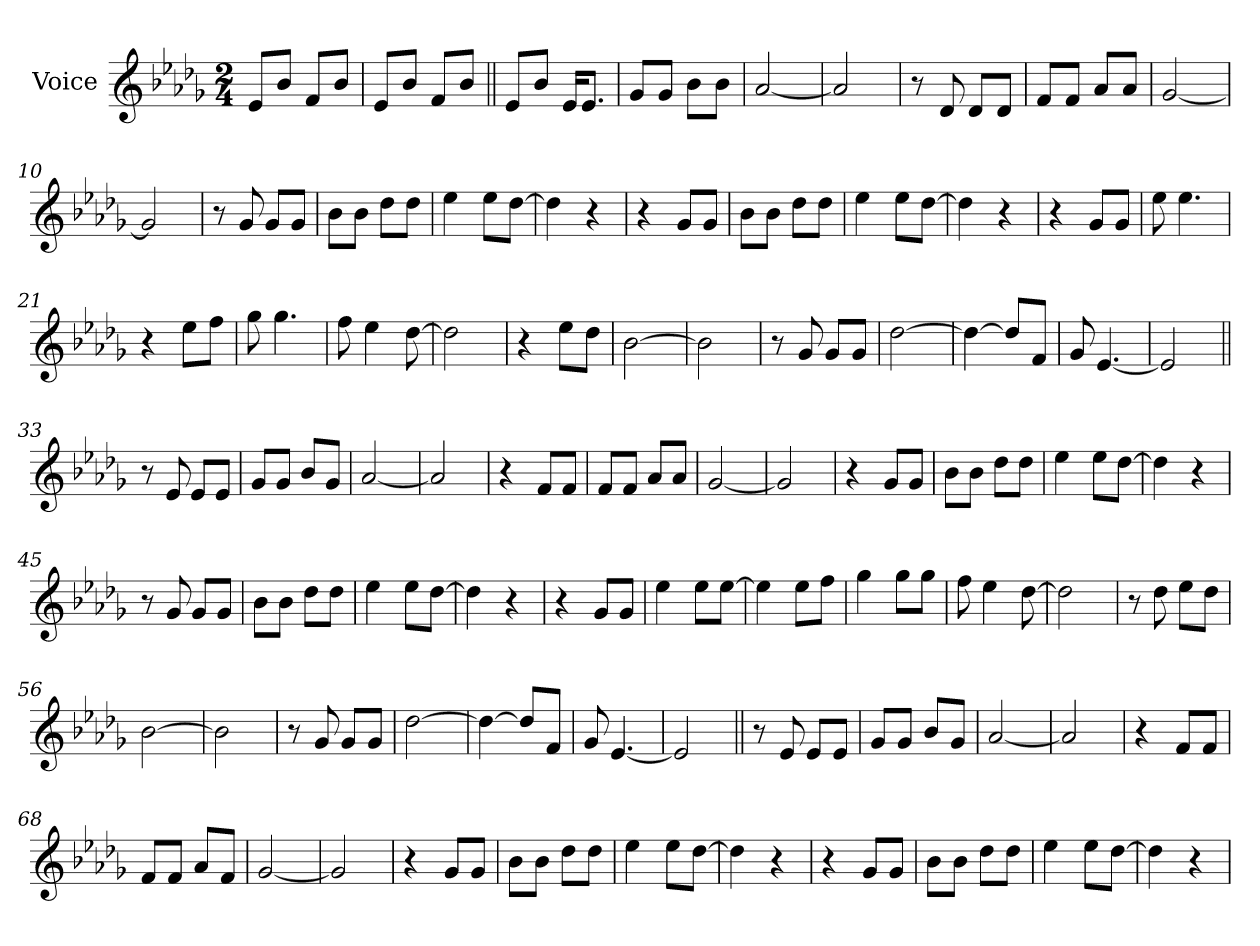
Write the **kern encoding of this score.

**kern
*part1
*staff1
*I"Voice
*I'Vc.
*clefG2
*k[b-e-a-d-g-]
*M2/4
*MM100
=1
8e-!L
8b-!J
8f!L
8b-!J
=2
8e-!L
8b-!J
8f!L
8b-!J
=3||
8e-!L
8b-!J
16e-KL
8.e-J
=4
8g-L
8g-J
8b-L
8b-J
=5
[2a-
=6
2a-]
=7
8r
8d-
8d-L
8d-J
=8
8fL
8fJ
8a-L
8a-J
=9
[2g-
=10
2g-]
=11
8r
8g-
8g-L
8g-J
=12
8b-L
8b-J
8dd-L
8dd-J
=13
4ee-
8ee-L
[8dd-J
=14
4dd-]
4r
=15
4r
8g-L
8g-J
=16
8b-L
8b-J
8dd-L
8dd-J
=17
4ee-
8ee-L
[8dd-J
=18
4dd-]
4r
=19
4r
8g-L
8g-J
=20
8ee-
4.ee-
=21
4r
8ee-L
8ffJ
=22
8gg-
4.gg-
=23
8ff
4ee-
[8dd-
=24
2dd-]
=25
4r
8ee-L
8dd-J
=26
[2b-
=27
2b-]
=28
8r
8g-
8g-L
8g-J
=29
[2dd-
=30
4dd-_
8dd-L]
8fJ
=31
8g-
[4.e-
=32
2e-]
=33||
8r
8e-
8e-L
8e-J
=34
8g-L
8g-J
8b-L
8g-J
=35
[2a-
=36
2a-]
=37
4r
8fL
8fJ
=38
8fL
8fJ
8a-L
8a-J
=39
[2g-
=40
2g-]
=41
4r
8g-L
8g-J
=42
8b-L
8b-J
8dd-L
8dd-J
=43
4ee-
8ee-L
[8dd-J
=44
4dd-]
4r
=45
8r
8g-
8g-L
8g-J
=46
8b-L
8b-J
8dd-L
8dd-J
=47
4ee-
8ee-L
[8dd-J
=48
4dd-]
4r
=49
4r
8g-L
8g-J
=50
4ee-
8ee-L
[8ee-J
=51
4ee-]
8ee-L
8ffJ
=52
4gg-
8gg-L
8gg-J
=53
8ff
4ee-
[8dd-
=54
2dd-]
=55
8r
8dd-
8ee-L
8dd-J
=56
[2b-
=57
2b-]
=58
8r
8g-
8g-L
8g-J
=59
[2dd-
=60
4dd-_
8dd-L]
8fJ
=61
8g-
[4.e-
=62
2e-]
=63||
8r
8e-
8e-L
8e-J
=64
8g-L
8g-J
8b-L
8g-J
=65
[2a-
=66
2a-]
=67
4r
8fL
8fJ
=68
8fL
8fJ
8a-L
8fJ
=69
[2g-
=70
2g-]
=71
4r
8g-L
8g-J
=72
8b-L
8b-J
8dd-L
8dd-J
=73
4ee-
8ee-L
[8dd-J
=74
4dd-]
4r
=75
4r
8g-L
8g-J
=76
8b-L
8b-J
8dd-L
8dd-J
=77
4ee-
8ee-L
[8dd-J
=78
4dd-]
4r
=
*-
